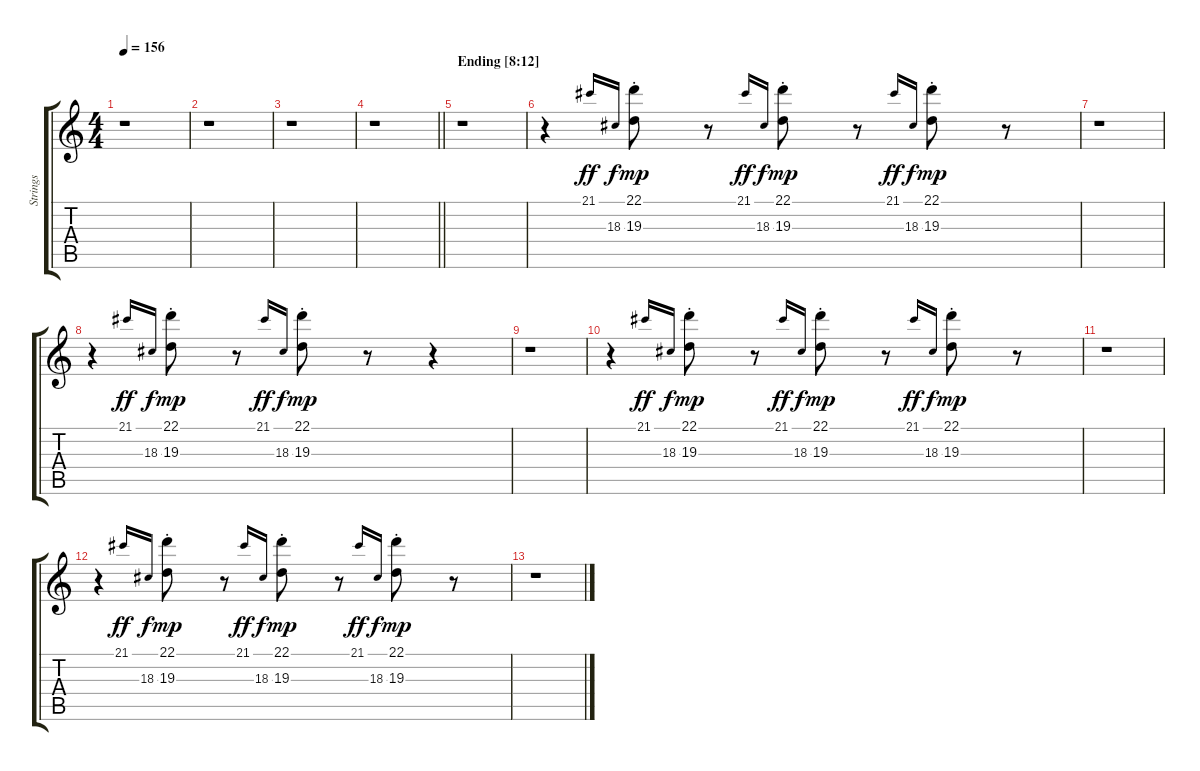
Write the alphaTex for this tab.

\track ("Strings" "Strings") {instrument stringensemble1}
\staff {score tabs}
\tuning (E4 B3 G3 D3 A2 E2) {hide}
\ts (4 4)
\tempo 156
\clef g2
\ks aminor
r.1{dy f} |
r.1 |
r.1 |
\barLineRight lightlight
r.1 |
\section ("" "Ending [8:12]")
r.1 |
r.4 21.1.16{gr onbeat dy ff} 18.3.16{gr onbeat dy f} (22.1{st} 19.3).8{dy mp} r.8 21.1.16{gr onbeat dy ff} 18.3.16{gr onbeat dy f} (22.1{st} 19.3).8{dy mp} r.8 21.1.16{gr onbeat dy ff} 18.3.16{gr onbeat dy f} (22.1{st} 19.3).8{dy mp} r.8 |
r.1 |
r.4 21.1.16{gr onbeat dy ff} 18.3.16{gr onbeat dy f} (22.1{st} 19.3).8{dy mp} r.8 21.1.16{gr onbeat dy ff} 18.3.16{gr onbeat dy f} (22.1{st} 19.3).8{dy mp} r.8 r.4 |
r.1 |
r.4 21.1.16{gr onbeat dy ff} 18.3.16{gr onbeat dy f} (22.1{st} 19.3).8{dy mp} r.8 21.1.16{gr onbeat dy ff} 18.3.16{gr onbeat dy f} (22.1{st} 19.3).8{dy mp} r.8 21.1.16{gr onbeat dy ff} 18.3.16{gr onbeat dy f} (22.1{st} 19.3).8{dy mp} r.8 |
r.1 |
r.4 21.1.16{gr onbeat dy ff} 18.3.16{gr onbeat dy f} (22.1{st} 19.3).8{dy mp} r.8 21.1.16{gr onbeat dy ff} 18.3.16{gr onbeat dy f} (22.1{st} 19.3).8{dy mp} r.8 21.1.16{gr onbeat dy ff} 18.3.16{gr onbeat dy f} (22.1{st} 19.3).8{dy mp} r.8 |
r.1
